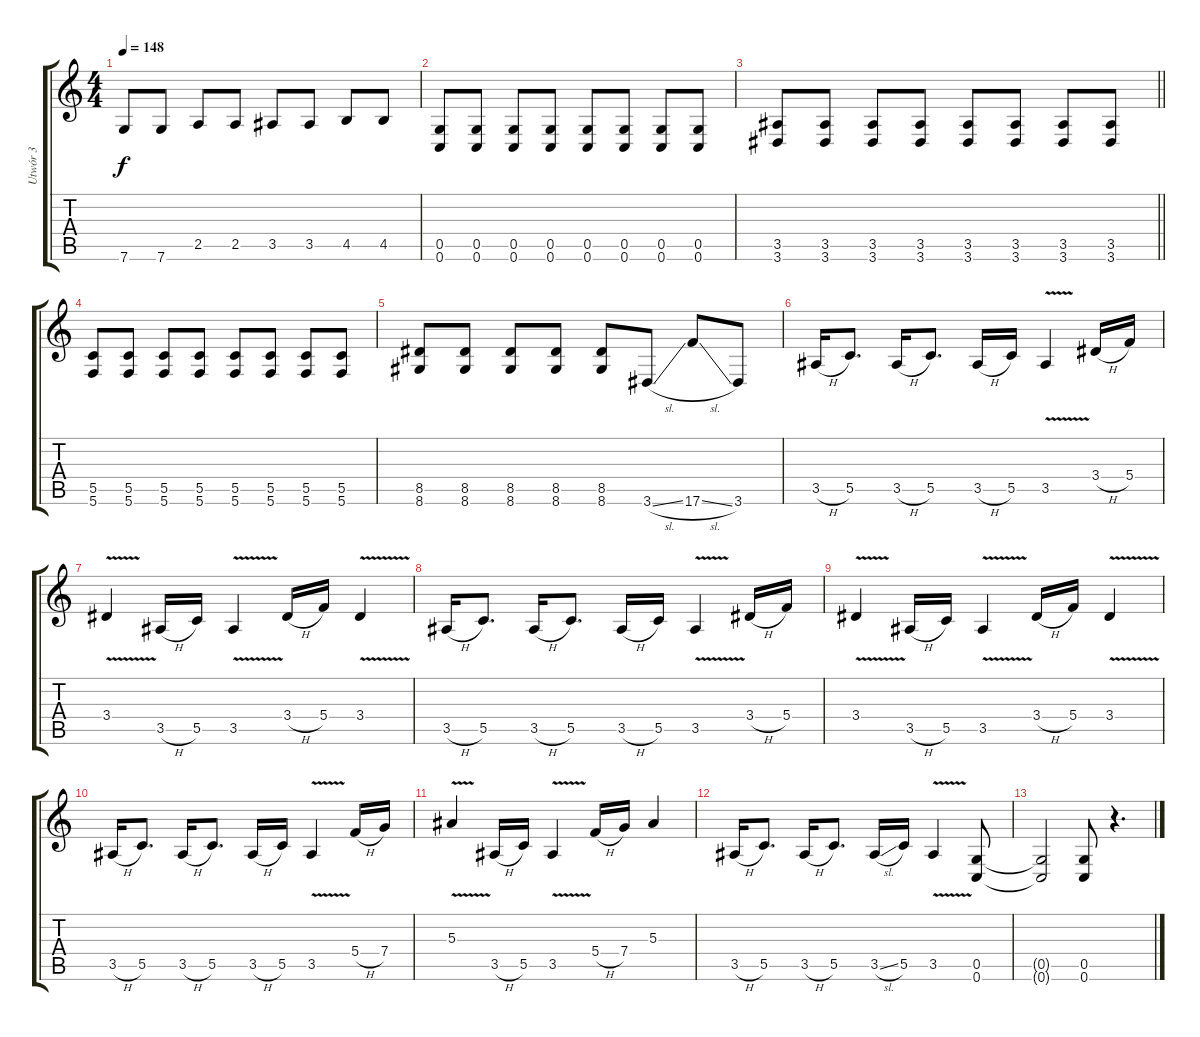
\track ("Utwór 3" "Utwór 3") {instrument distortionguitar}
\staff {score tabs}
\tuning (D4 A3 F3 C3 G2 C2) {hide}
\ts (4 4)
\tempo 148
\clef g2
\ks c
7.6.8{dy f} 7.6.8 2.5.8 2.5.8 3.5.8 3.5.8 4.5.8 4.5.8 |
(0.5 0.6).8 (0.5 0.6).8 (0.5 0.6).8 (0.5 0.6).8 (0.5 0.6).8 (0.5 0.6).8 (0.5 0.6).8 (0.5 0.6).8 |
\barLineRight lightlight
(3.5 3.6).8 (3.5 3.6).8 (3.5 3.6).8 (3.5 3.6).8 (3.5 3.6).8 (3.5 3.6).8 (3.5 3.6).8 (3.5 3.6).8 |
(5.5 5.6).8 (5.5 5.6).8 (5.5 5.6).8 (5.5 5.6).8 (5.5 5.6).8 (5.5 5.6).8 (5.5 5.6).8 (5.5 5.6).8 |
(8.5 8.6).8 (8.5 8.6).8 (8.5 8.6).8 (8.5 8.6).8 (8.5 8.6).8 3.6{sl}.8 17.6{sl}.8 3.6.8 |
3.5{h}.16 5.5.8{d} 3.5{h}.16 5.5.8{d} 3.5{h}.16 5.5.16 3.5{v}.4 3.4{h}.16 5.4.16 |
3.4{v}.4 3.5{h}.16 5.5.16 3.5{v}.4 3.4{h}.16 5.4.16 3.4{v}.4 |
3.5{h}.16 5.5.8{d} 3.5{h}.16 5.5.8{d} 3.5{h}.16 5.5.16 3.5{v}.4 3.4{h}.16 5.4.16 |
3.4{v}.4 3.5{h}.16 5.5.16 3.5{v}.4 3.4{h}.16 5.4.16 3.4{v}.4 |
3.5{h}.16 5.5.8{d} 3.5{h}.16 5.5.8{d} 3.5{h}.16 5.5.16 3.5{v}.4 5.4{h}.16 7.4.16 |
5.3{v}.4 3.5{h}.16 5.5.16 3.5{v}.4 5.4{h}.16 7.4.16 5.3.4 |
3.5{h}.16 5.5.8{d} 3.5{h}.16 5.5.8{d} 3.5{sl}.16 5.5.16 3.5{v}.4 (0.5 0.6).8 |
(0.5{t} 0.6{t}).2 (0.5 0.6).8 r.4{d}
